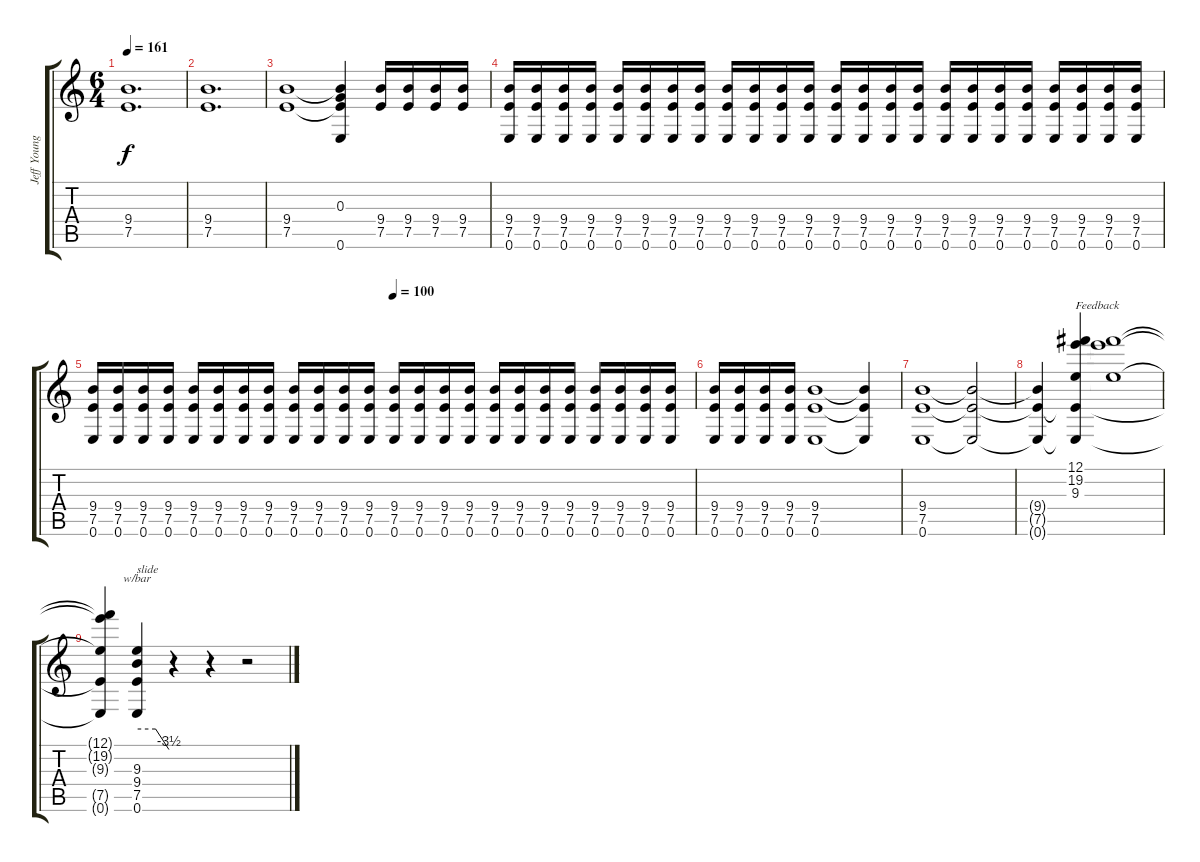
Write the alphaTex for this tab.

\track ("Jeff Young" "Jeff Young") {instrument distortionguitar}
\staff {score tabs}
\tuning (E4 B3 G3 D3 A2 E2) {hide}
\ts (6 4)
\tempo 161
\clef g2
\ks c
(9.4 7.5).1{d dy f} |
(9.4 7.5).1{d} |
(9.4 7.5).1{volume 9} (0.3 9.4{t} 7.5{t} 0.6).4 (9.4 7.5).16 (9.4 7.5).16 (9.4 7.5).16 (9.4 7.5).16 |
(9.4 7.5 0.6).16 (9.4 7.5 0.6).16 (9.4 7.5 0.6).16 (9.4 7.5 0.6).16 (9.4 7.5 0.6).16 (9.4 7.5 0.6).16 (9.4 7.5 0.6).16 (9.4 7.5 0.6).16 (9.4 7.5 0.6).16 (9.4 7.5 0.6).16 (9.4 7.5 0.6).16 (9.4 7.5 0.6).16 (9.4 7.5 0.6).16 (9.4 7.5 0.6).16 (9.4 7.5 0.6).16 (9.4 7.5 0.6).16 (9.4 7.5 0.6).16 (9.4 7.5 0.6).16 (9.4 7.5 0.6).16 (9.4 7.5 0.6).16 (9.4 7.5 0.6).16 (9.4 7.5 0.6).16 (9.4 7.5 0.6).16 (9.4 7.5 0.6).16 |
\tempo (100 0.5)
(9.4 7.5 0.6).16 (9.4 7.5 0.6).16 (9.4 7.5 0.6).16 (9.4 7.5 0.6).16 (9.4 7.5 0.6).16 (9.4 7.5 0.6).16 (9.4 7.5 0.6).16 (9.4 7.5 0.6).16 (9.4 7.5 0.6).16 (9.4 7.5 0.6).16 (9.4 7.5 0.6).16 (9.4 7.5 0.6).16 (9.4 7.5 0.6).16 (9.4 7.5 0.6).16 (9.4 7.5 0.6).16 (9.4 7.5 0.6).16 (9.4 7.5 0.6).16 (9.4 7.5 0.6).16 (9.4 7.5 0.6).16 (9.4 7.5 0.6).16 (9.4 7.5 0.6).16 (9.4 7.5 0.6).16 (9.4 7.5 0.6).16 (9.4 7.5 0.6).16 |
(9.4 7.5 0.6).16 (9.4 7.5 0.6).16 (9.4 7.5 0.6).16 (9.4 7.5 0.6).16 (9.4 7.5 0.6).1 (9.4{t} 7.5{t} 0.6{t}).4 |
(9.4 7.5 0.6).1 (9.4{t} 7.5{t} 0.6{t}).2 |
(9.4{t} 7.5{t} 0.6{t}).4{volume 2} (12.1 19.2 9.3 7.5{t} 0.6{t}).4{txt "Feedback" volume 13} (12.1{t} 19.2{t} 9.3{t}).1 |
(12.1{t} 19.2{t} 9.3{t} 7.5{t} 0.6{t}).4 (9.3 9.4 7.5 0.6).4{tbe (custom default 0 0 35 0 60 -14) txt "slide"} r.4 r.4 r.2
